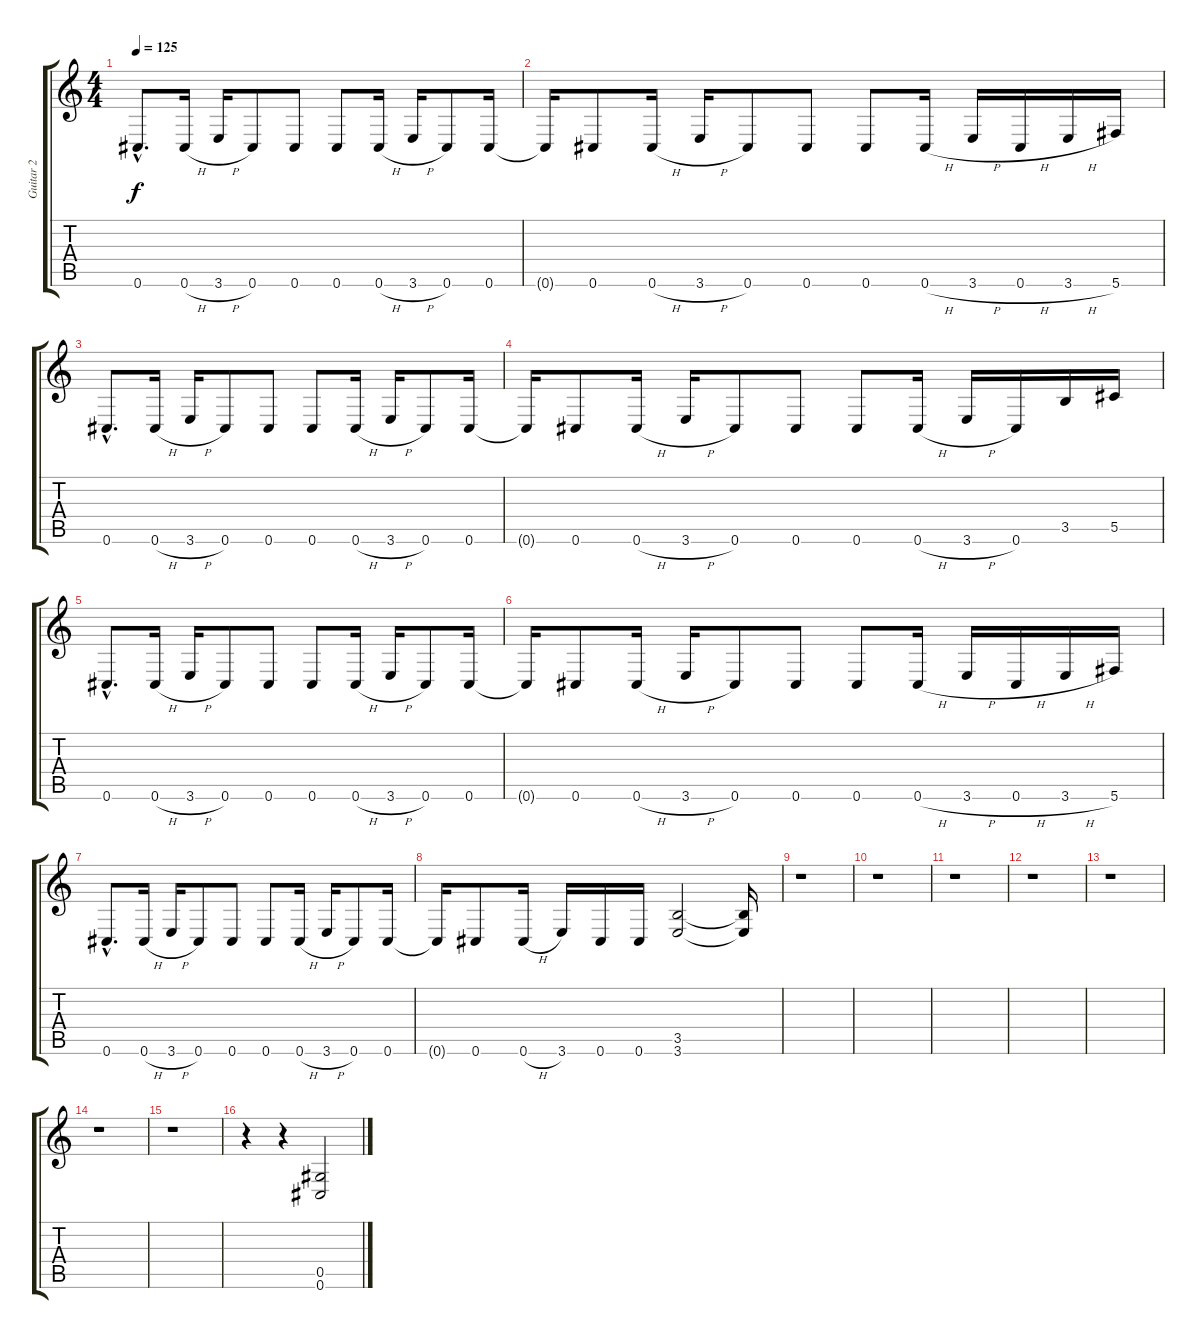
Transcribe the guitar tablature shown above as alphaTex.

\track ("Guitar 2" "Guitar 2") {instrument distortionguitar}
\staff {score tabs}
\tuning (Eb4 Bb3 Gb3 Db3 Ab2 Db2) {hide}
\ts (4 4)
\tempo 125
\clef g2
\ks c
0.6{hac}.8{d dy f volume 9 instrument distortionguitar} 0.6{h}.16 3.6{h}.16 0.6.8 0.6.8 0.6.8 0.6{h}.16 3.6{h}.16 0.6.8 0.6.16 |
0.6{t}.16 0.6.8 0.6{h}.16 3.6{h}.16 0.6.8 0.6.8 0.6.8 0.6{h}.16 3.6{h}.16 0.6{h}.16 3.6{h}.16 5.6.16 |
0.6{hac}.8{d} 0.6{h}.16 3.6{h}.16 0.6.8 0.6.8 0.6.8 0.6{h}.16 3.6{h}.16 0.6.8 0.6.16 |
0.6{t}.16 0.6.8 0.6{h}.16 3.6{h}.16 0.6.8 0.6.8 0.6.8 0.6{h}.16 3.6{h}.16 0.6.16 3.5.16 5.5.16 |
0.6{hac}.8{d} 0.6{h}.16 3.6{h}.16 0.6.8 0.6.8 0.6.8 0.6{h}.16 3.6{h}.16 0.6.8 0.6.16 |
0.6{t}.16 0.6.8 0.6{h}.16 3.6{h}.16 0.6.8 0.6.8 0.6.8 0.6{h}.16 3.6{h}.16 0.6{h}.16 3.6{h}.16 5.6.16 |
0.6{hac}.8{d} 0.6{h}.16 3.6{h}.16 0.6.8 0.6.8 0.6.8 0.6{h}.16 3.6{h}.16 0.6.8 0.6.16 |
0.6{t}.16 0.6.8 0.6{h}.16 3.6.16 0.6.16 0.6.16 (3.5 3.6).2 (3.5{t} 3.6{t}).16 |
r.1 |
r.1 |
r.1 |
r.1 |
r.1 |
r.1 |
r.1 |
r.4 r.4 (0.5 0.6).2{volume 13}
